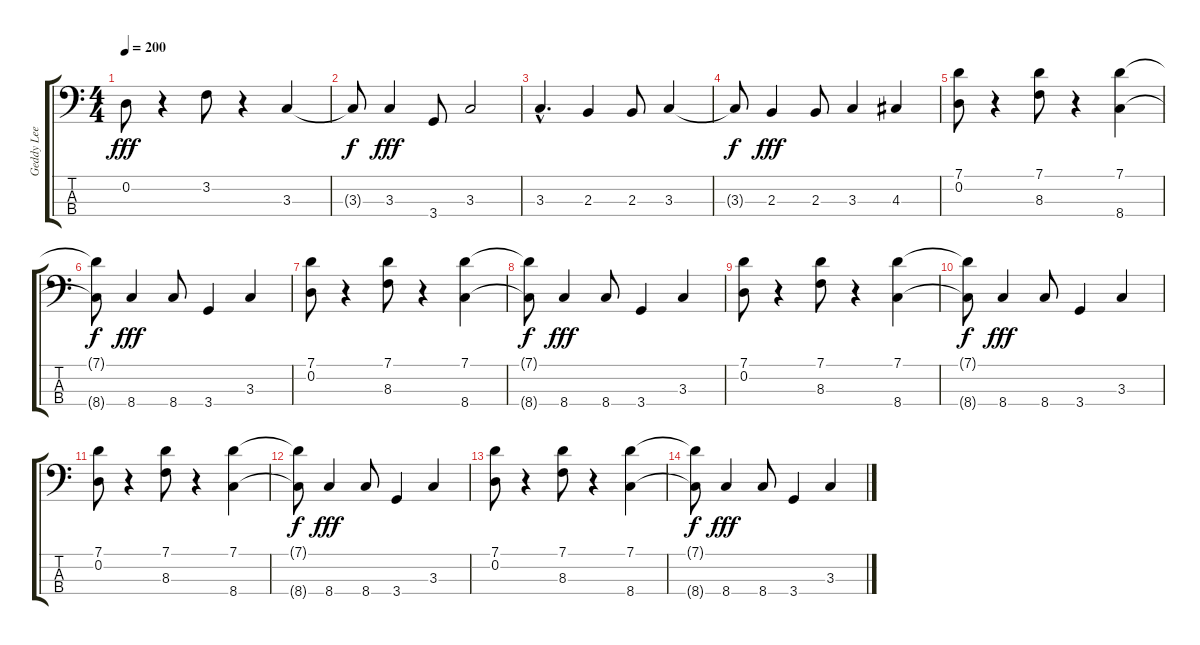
\track ("Geddy Lee" "Geddy Lee") {instrument electricbassfinger}
\staff {score tabs}
\tuning (G2 D2 A1 E1) {hide}
\ts (4 4)
\tempo 200
\clef f4
\ks c
0.2.8{dy fff} r.4 3.2.8 r.4 3.3.4 |
3.3{t}.8{dy f} 3.3.4{dy fff} 3.4.8 3.3.2 |
3.3{hac}.4{d} 2.3.4 2.3.8 3.3.4 |
3.3{t}.8{dy f} 2.3.4{dy fff} 2.3.8 3.3.4 4.3.4 |
(7.1 0.2).8 r.4 (7.1 8.3).8 r.4 (7.1 8.4).4 |
(7.1{t} 8.4{t}).8{dy f} 8.4.4{dy fff volume 16} 8.4.8{volume 15} 3.4.4{volume 15} 3.3.4{volume 14} |
(7.1 0.2).8{volume 14} r.4 (7.1 8.3).8{volume 13} r.4 (7.1 8.4).4{volume 12} |
(7.1{t} 8.4{t}).8{dy f} 8.4.4{dy fff volume 12} 8.4.8{volume 11} 3.4.4{volume 11} 3.3.4{volume 10} |
(7.1 0.2).8{volume 10} r.4 (7.1 8.3).8{volume 9} r.4 (7.1 8.4).4{volume 8} |
(7.1{t} 8.4{t}).8{dy f} 8.4.4{dy fff volume 8} 8.4.8{volume 7} 3.4.4{volume 7} 3.3.4{volume 6} |
(7.1 0.2).8{volume 6} r.4 (7.1 8.3).8{volume 5} r.4 (7.1 8.4).4{volume 4} |
(7.1{t} 8.4{t}).8{dy f} 8.4.4{dy fff volume 4} 8.4.8{volume 3} 3.4.4{volume 3} 3.3.4{volume 2} |
(7.1 0.2).8{volume 2} r.4 (7.1 8.3).8{volume 1} r.4 (7.1 8.4).4{volume 0} |
(7.1{t} 8.4{t}).8{dy f} 8.4.4{dy fff volume 0} 8.4.8 3.4.4 3.3.4
